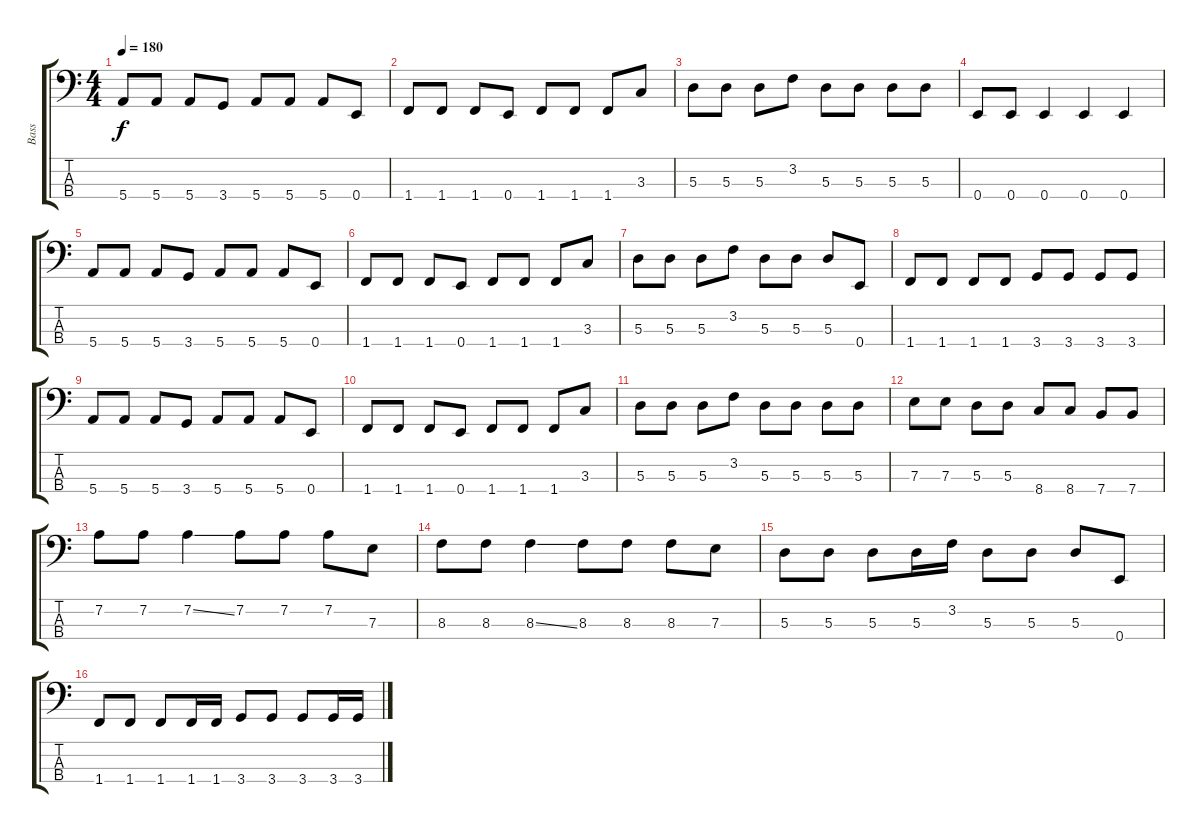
\track ("Bass" "Bass") {instrument electricbassfinger}
\staff {score tabs}
\tuning (G2 D2 A1 E1) {hide}
\ts (4 4)
\tempo 180
\clef f4
\ks c
5.4.8{dy f} 5.4.8 5.4.8 3.4.8 5.4.8 5.4.8 5.4.8 0.4.8 |
1.4.8 1.4.8 1.4.8 0.4.8 1.4.8 1.4.8 1.4.8 3.3.8 |
5.3.8 5.3.8 5.3.8 3.2.8 5.3.8 5.3.8 5.3.8 5.3.8 |
0.4.8 0.4.8 0.4.4 0.4.4 0.4.4 |
5.4.8 5.4.8 5.4.8 3.4.8 5.4.8 5.4.8 5.4.8 0.4.8 |
1.4.8 1.4.8 1.4.8 0.4.8 1.4.8 1.4.8 1.4.8 3.3.8 |
5.3.8 5.3.8 5.3.8 3.2.8 5.3.8 5.3.8 5.3.8 0.4.8 |
1.4.8 1.4.8 1.4.8 1.4.8 3.4.8 3.4.8 3.4.8 3.4.8 |
5.4.8 5.4.8 5.4.8 3.4.8 5.4.8 5.4.8 5.4.8 0.4.8 |
1.4.8 1.4.8 1.4.8 0.4.8 1.4.8 1.4.8 1.4.8 3.3.8 |
5.3.8 5.3.8 5.3.8 3.2.8 5.3.8 5.3.8 5.3.8 5.3.8 |
7.3.8 7.3.8 5.3.8 5.3.8 8.4.8 8.4.8 7.4.8 7.4.8 |
7.2.8 7.2.8 7.2{ss}.4 7.2.8 7.2.8 7.2.8 7.3.8 |
8.3.8 8.3.8 8.3{ss}.4 8.3.8 8.3.8 8.3.8 7.3.8 |
5.3.8 5.3.8 5.3.8 5.3.16 3.2.16 5.3.8 5.3.8 5.3.8 0.4.8 |
1.4.8 1.4.8 1.4.8 1.4.16 1.4.16 3.4.8 3.4.8 3.4.8 3.4.16 3.4.16
